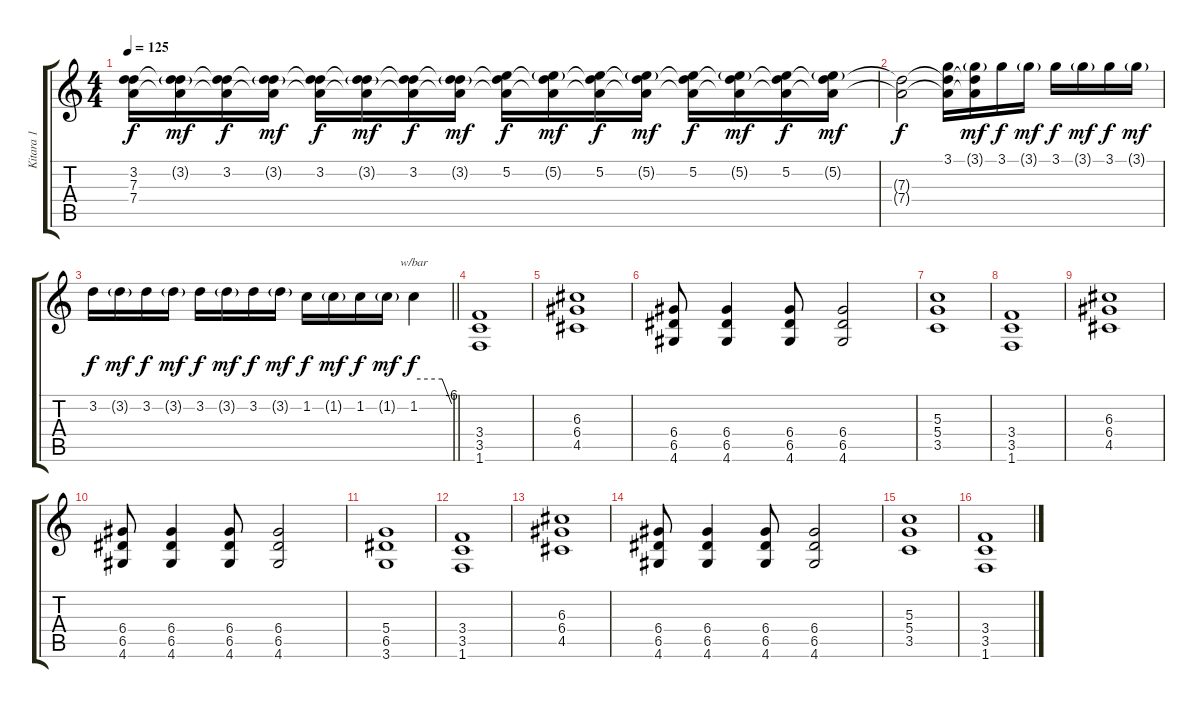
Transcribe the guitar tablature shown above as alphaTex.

\track ("Kitara 1" "Kitara 1") {instrument distortionguitar}
\staff {score tabs}
\tuning (E4 B3 G3 D3 A2 E2) {hide}
\ts (4 4)
\tempo 125
\clef g2
\ks c
(3.2 7.3{t} 7.4{t}).16{dy f} (3.2{g} 7.3{t} 7.4{t}).16{dy mf} (3.2 7.3{t} 7.4{t}).16{dy f} (3.2{g} 7.3{t} 7.4{t}).16{dy mf} (3.2 7.3{t} 7.4{t}).16{dy f} (3.2{g} 7.3{t} 7.4{t}).16{dy mf} (3.2 7.3{t} 7.4{t}).16{dy f} (3.2{g} 7.3{t} 7.4{t}).16{dy mf} (5.2 7.3{t} 7.4{t}).16{dy f} (5.2{g} 7.3{t} 7.4{t}).16{dy mf} (5.2 7.3{t} 7.4{t}).16{dy f} (5.2{g} 7.3{t} 7.4{t}).16{dy mf} (5.2 7.3{t} 7.4{t}).16{dy f} (5.2{g} 7.3{t} 7.4{t}).16{dy mf} (5.2 7.3{t} 7.4{t}).16{dy f} (5.2{g} 7.3{t} 7.4{t}).16{dy mf} |
(7.3{t} 7.4{t}).2{dy f} (3.1 7.3{t} 7.4{t}).16 (3.1{g} 7.3{t} 7.4{t}).16{dy mf} 3.1.16{dy f} 3.1{g}.16{dy mf} 3.1.16{dy f} 3.1{g}.16{dy mf} 3.1.16{dy f} 3.1{g}.16{dy mf} |
\barLineRight lightlight
3.2.16{dy f} 3.2{g}.16{dy mf} 3.2.16{dy f} 3.2{g}.16{dy mf} 3.2.16{dy f} 3.2{g}.16{dy mf} 3.2.16{dy f} 3.2{g}.16{dy mf} 1.2.16{dy f} 1.2{g}.16{dy mf} 1.2.16{dy f} 1.2{g}.16{dy mf} 1.2.4{tbe (custom default 0 0 45 0 60 -24) dy f} |
\section ("" "")
(3.4 3.5 1.6).1{volume 11 balance 4 instrument distortionguitar} |
(6.3 6.4 4.5).1 |
(6.4 6.5 4.6).8 (6.4 6.5 4.6).4 (6.4 6.5 4.6).8 (6.4 6.5 4.6).2 |
(5.3 5.4 3.5).1 |
(3.4 3.5 1.6).1 |
(6.3 6.4 4.5).1 |
(6.4 6.5 4.6).8 (6.4 6.5 4.6).4 (6.4 6.5 4.6).8 (6.4 6.5 4.6).2 |
(5.4 6.5 3.6).1 |
(3.4 3.5 1.6).1 |
(6.3 6.4 4.5).1 |
(6.4 6.5 4.6).8 (6.4 6.5 4.6).4 (6.4 6.5 4.6).8 (6.4 6.5 4.6).2 |
(5.3 5.4 3.5).1 |
(3.4 3.5 1.6).1
